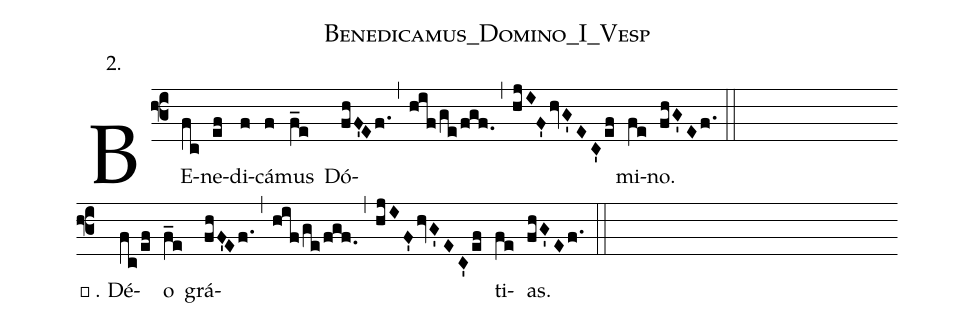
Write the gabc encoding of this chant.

name:Benedicamus_Domino_I_Vesp;
annotation: 2.;
%%
(f3)BE(fc)ne(ef)di(f)cá(f)mus(f_e) Dó(fhF'Ef./,/hif/ge/fgf./,/hjI!F'/hvG'EC'ef)mi(fe)no.(fhG'Ef.) (::)(Z-) ℟ . Dé(fc/ef)o(f_e) grá(fhF'Ef./,/hif/ge/fgf./,/hjI/F'/hvG'EC'ef)ti(fe)as.(fhG'Ef.) (::)
